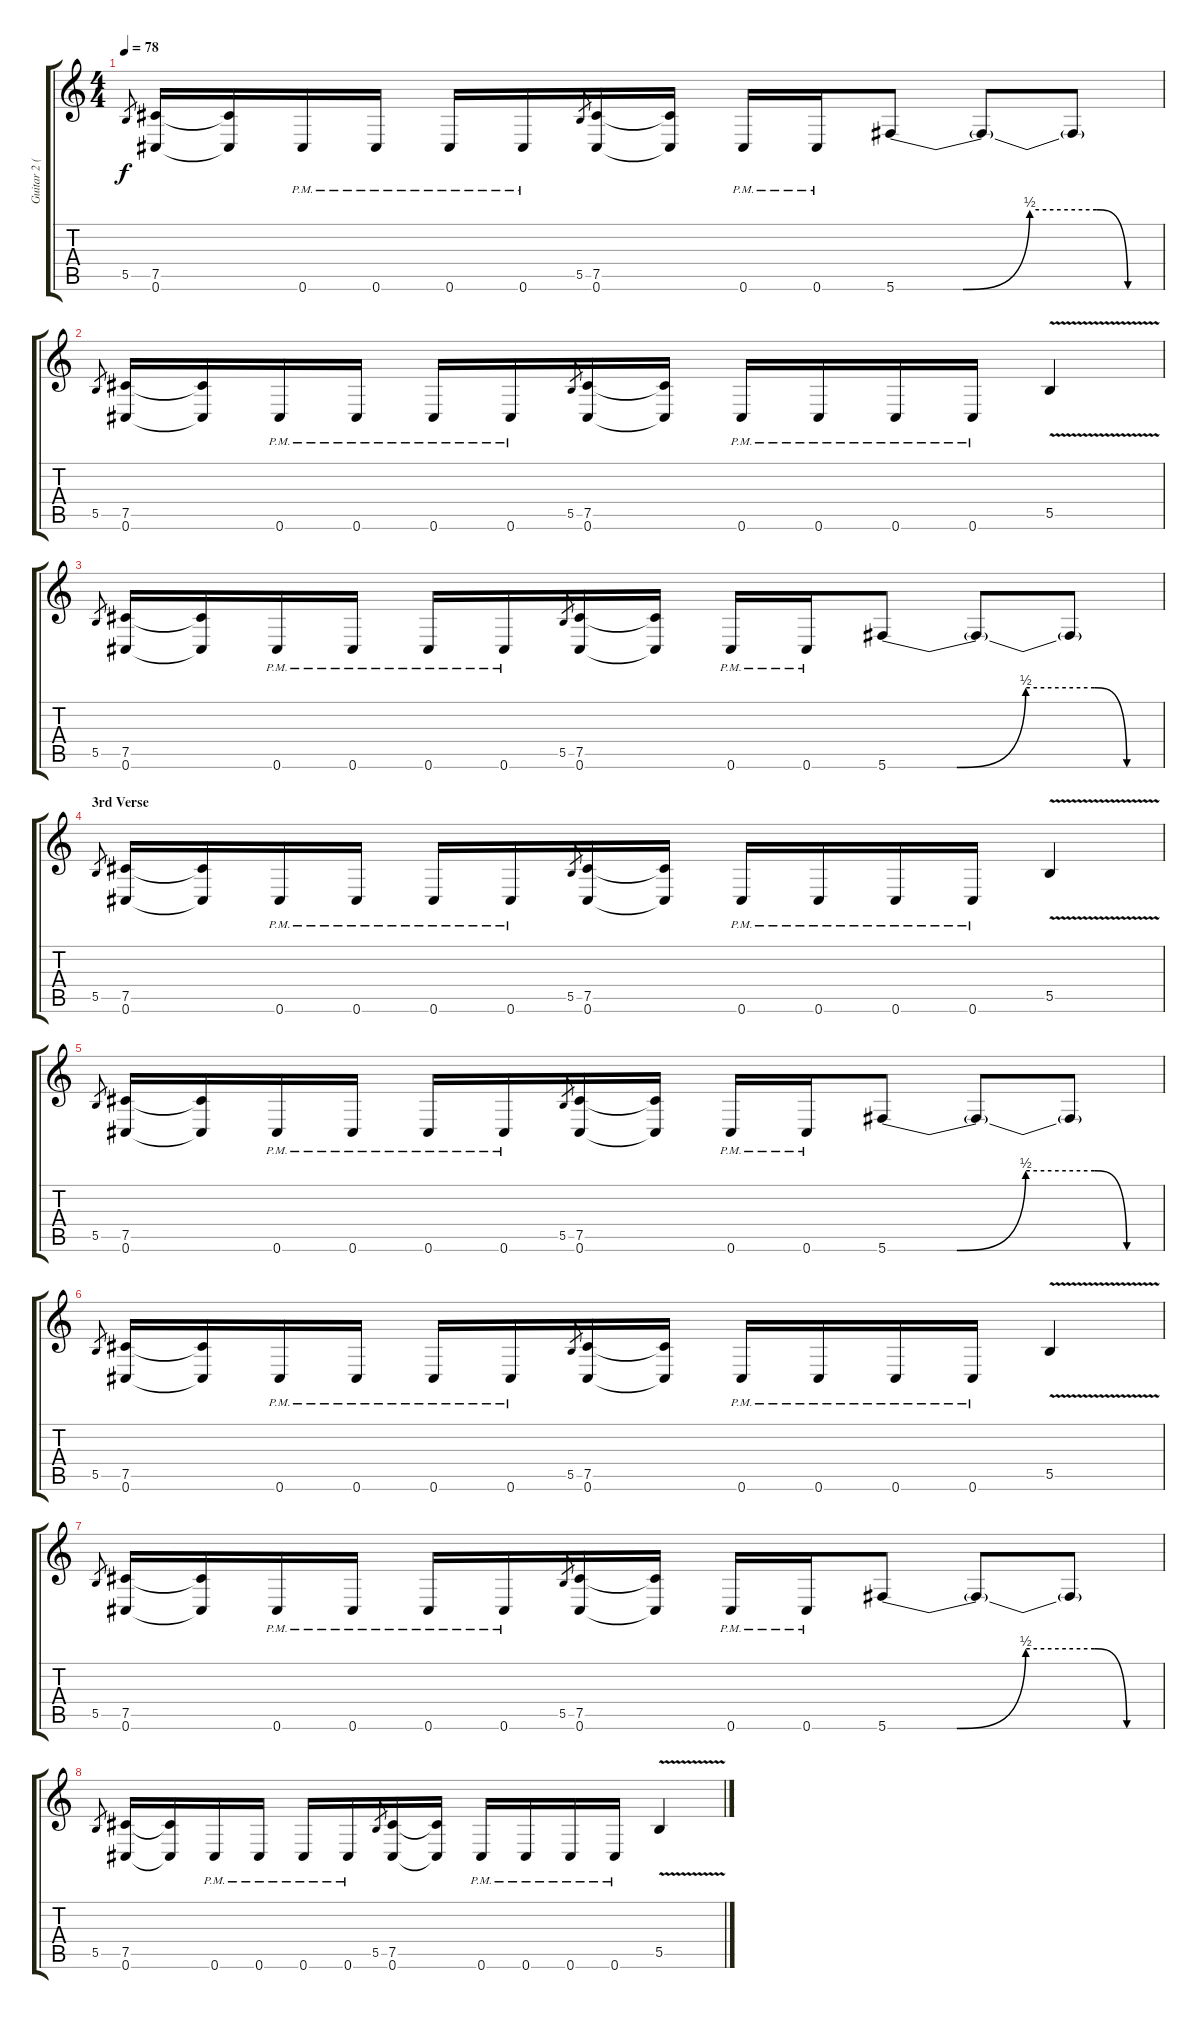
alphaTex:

\track ("Guitar 2 (Tony Iommi)" "Guitar 2 (") {instrument overdrivenguitar}
\staff {score tabs}
\tuning (Db4 Ab3 E3 B2 Gb2 Db2) {hide}
\ts (4 4)
\tempo 78
\clef g2
\ks c
5.5.8{gr dy f} (7.5 0.6).16 (7.5{t} 0.6{t}).16 0.6{pm}.16 0.6{pm}.16 0.6{pm}.16 0.6{pm}.16 5.5.8{gr} (7.5 0.6).16 (7.5{t} 0.6{t}).16 0.6{pm}.16 0.6{pm}.16 5.6{be (custom 0 0 15 0 30 2 45 2 52 0 60 0)}.8 5.6{t}.8 5.6{t}.8 |
5.5.8{gr} (7.5 0.6).16 (7.5{t} 0.6{t}).16 0.6{pm}.16 0.6{pm}.16 0.6{pm}.16 0.6{pm}.16 5.5.8{gr} (7.5 0.6).16 (7.5{t} 0.6{t}).16 0.6{pm}.16 0.6{pm}.16 0.6{pm}.16 0.6{pm}.16 5.5{v}.4 |
5.5.8{gr} (7.5 0.6).16 (7.5{t} 0.6{t}).16 0.6{pm}.16 0.6{pm}.16 0.6{pm}.16 0.6{pm}.16 5.5.8{gr} (7.5 0.6).16 (7.5{t} 0.6{t}).16 0.6{pm}.16 0.6{pm}.16 5.6{be (custom 0 0 15 0 30 2 45 2 52 0 60 0)}.8 5.6{t}.8 5.6{t}.8 |
\section ("" "3rd Verse")
5.5.8{gr} (7.5 0.6).16 (7.5{t} 0.6{t}).16 0.6{pm}.16 0.6{pm}.16 0.6{pm}.16 0.6{pm}.16 5.5.8{gr} (7.5 0.6).16 (7.5{t} 0.6{t}).16 0.6{pm}.16 0.6{pm}.16 0.6{pm}.16 0.6{pm}.16 5.5{v}.4 |
5.5.8{gr} (7.5 0.6).16 (7.5{t} 0.6{t}).16 0.6{pm}.16 0.6{pm}.16 0.6{pm}.16 0.6{pm}.16 5.5.8{gr} (7.5 0.6).16 (7.5{t} 0.6{t}).16 0.6{pm}.16 0.6{pm}.16 5.6{be (custom 0 0 15 0 30 2 45 2 52 0 60 0)}.8 5.6{t}.8 5.6{t}.8 |
5.5.8{gr} (7.5 0.6).16 (7.5{t} 0.6{t}).16 0.6{pm}.16 0.6{pm}.16 0.6{pm}.16 0.6{pm}.16 5.5.8{gr} (7.5 0.6).16 (7.5{t} 0.6{t}).16 0.6{pm}.16 0.6{pm}.16 0.6{pm}.16 0.6{pm}.16 5.5{v}.4 |
5.5.8{gr} (7.5 0.6).16 (7.5{t} 0.6{t}).16 0.6{pm}.16 0.6{pm}.16 0.6{pm}.16 0.6{pm}.16 5.5.8{gr} (7.5 0.6).16 (7.5{t} 0.6{t}).16 0.6{pm}.16 0.6{pm}.16 5.6{be (custom 0 0 15 0 30 2 45 2 52 0 60 0)}.8 5.6{t}.8 5.6{t}.8 |
5.5.8{gr} (7.5 0.6).16 (7.5{t} 0.6{t}).16 0.6{pm}.16 0.6{pm}.16 0.6{pm}.16 0.6{pm}.16 5.5.8{gr} (7.5 0.6).16 (7.5{t} 0.6{t}).16 0.6{pm}.16 0.6{pm}.16 0.6{pm}.16 0.6{pm}.16 5.5{v}.4
